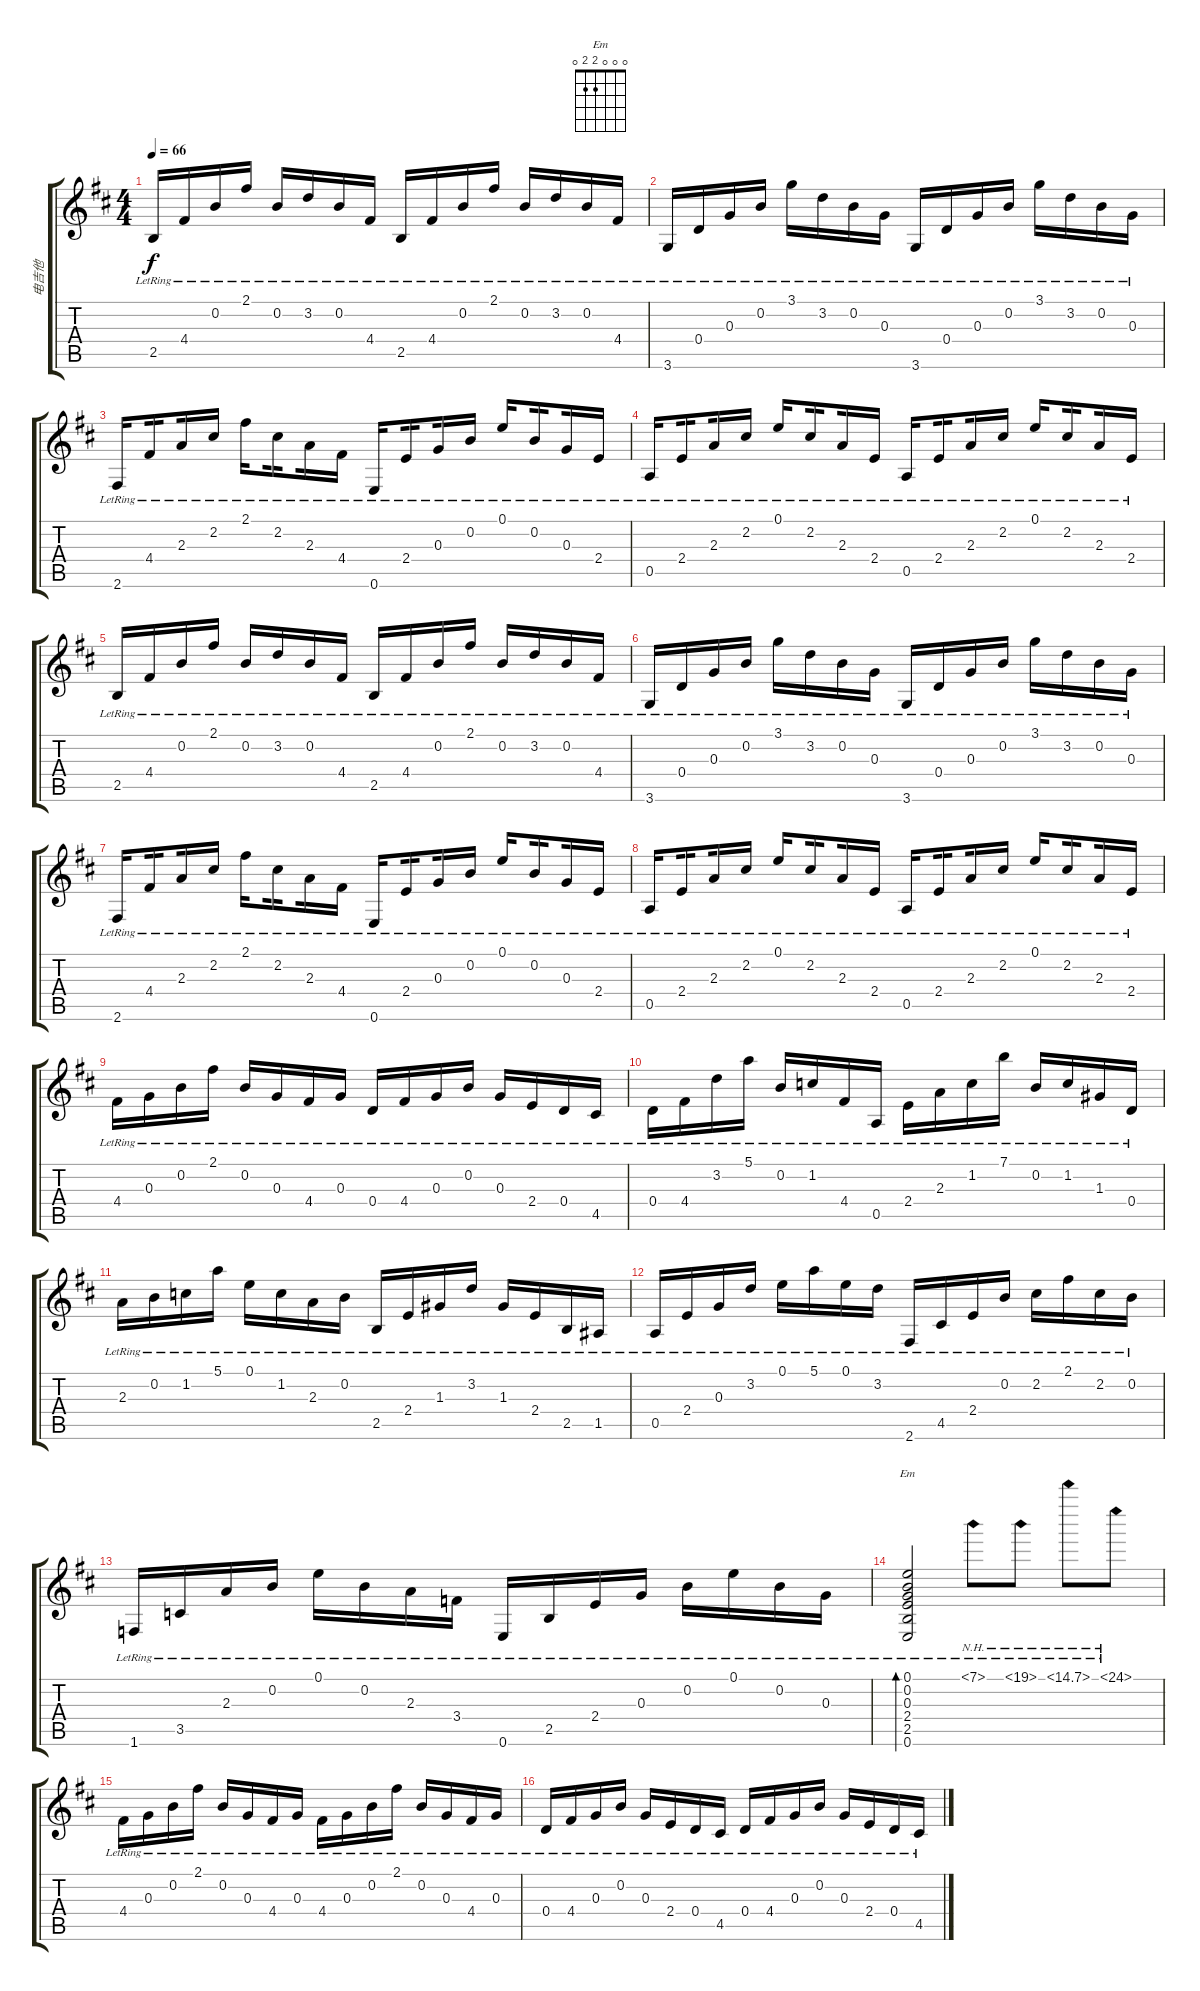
\track ("电吉他" "电吉他") {instrument electricguitarclean}
\staff {score tabs}
\tuning (E4 B3 G3 D3 A2 E2) {hide}
\chord ("Em" 0 0 0 2 2 0)
\ts (4 4)
\tempo 66
\clef g2
\ks d
2.5{lr}.16{dy f} 4.4{lr}.16 0.2{lr}.16 2.1{lr}.16 0.2{lr}.16 3.2{lr}.16 0.2{lr}.16 4.4{lr}.16 2.5{lr}.16 4.4{lr}.16 0.2{lr}.16 2.1{lr}.16 0.2{lr}.16 3.2{lr}.16 0.2{lr}.16 4.4{lr}.16 |
3.6{lr}.16 0.4{lr}.16 0.3{lr}.16 0.2{lr}.16 3.1{lr}.16 3.2{lr}.16 0.2{lr}.16 0.3{lr}.16 3.6{lr}.16 0.4{lr}.16 0.3{lr}.16 0.2{lr}.16 3.1{lr}.16 3.2{lr}.16 0.2{lr}.16 0.3{lr}.16 |
2.6{lr}.16{beam splitsecondary} 4.4{lr}.16{beam splitsecondary} 2.3{lr}.16 2.2{lr}.16 2.1{lr}.16{beam splitsecondary} 2.2{lr}.16{beam splitsecondary} 2.3{lr}.16 4.4{lr}.16 0.6{lr}.16{beam splitsecondary} 2.4{lr}.16{beam splitsecondary} 0.3{lr}.16 0.2{lr}.16 0.1{lr}.16{beam splitsecondary} 0.2{lr}.16{beam splitsecondary} 0.3{lr}.16{txt ""} 2.4{lr}.16 |
0.5{lr}.16{beam splitsecondary} 2.4{lr}.16{beam splitsecondary} 2.3{lr}.16 2.2{lr}.16 0.1{lr}.16{beam splitsecondary} 2.2{lr}.16{beam splitsecondary} 2.3{lr}.16 2.4{lr}.16 0.5{lr}.16{beam splitsecondary} 2.4{lr}.16{beam splitsecondary} 2.3{lr}.16 2.2{lr}.16 0.1{lr}.16{beam splitsecondary} 2.2{lr}.16{beam splitsecondary} 2.3{lr}.16 2.4{lr}.16 |
2.5{lr}.16 4.4{lr}.16 0.2{lr}.16 2.1{lr}.16 0.2{lr}.16 3.2{lr}.16 0.2{lr}.16 4.4{lr}.16 2.5{lr}.16 4.4{lr}.16 0.2{lr}.16 2.1{lr}.16 0.2{lr}.16 3.2{lr}.16 0.2{lr}.16 4.4{lr}.16 |
3.6{lr}.16 0.4{lr}.16 0.3{lr}.16 0.2{lr}.16 3.1{lr}.16 3.2{lr}.16 0.2{lr}.16 0.3{lr}.16 3.6{lr}.16 0.4{lr}.16 0.3{lr}.16 0.2{lr}.16 3.1{lr}.16 3.2{lr}.16 0.2{lr}.16 0.3{lr}.16 |
2.6{lr}.16{beam splitsecondary} 4.4{lr}.16{beam splitsecondary} 2.3{lr}.16 2.2{lr}.16 2.1{lr}.16{beam splitsecondary} 2.2{lr}.16{beam splitsecondary} 2.3{lr}.16 4.4{lr}.16 0.6{lr}.16{beam splitsecondary} 2.4{lr}.16{beam splitsecondary} 0.3{lr}.16 0.2{lr}.16 0.1{lr}.16{beam splitsecondary} 0.2{lr}.16{beam splitsecondary} 0.3{lr}.16 2.4{lr}.16 |
0.5{lr}.16{beam splitsecondary} 2.4{lr}.16{beam splitsecondary} 2.3{lr}.16 2.2{lr}.16 0.1{lr}.16{beam splitsecondary} 2.2{lr}.16{beam splitsecondary} 2.3{lr}.16 2.4{lr}.16 0.5{lr}.16{beam splitsecondary} 2.4{lr}.16{beam splitsecondary} 2.3{lr}.16 2.2{lr}.16 0.1{lr}.16{beam splitsecondary} 2.2{lr}.16{beam splitsecondary} 2.3{lr}.16 2.4{lr}.16 |
4.4{lr}.16 0.3{lr}.16 0.2{lr}.16 2.1{lr}.16 0.2{lr}.16 0.3{lr}.16 4.4{lr}.16 0.3{lr}.16 0.4{lr}.16 4.4{lr}.16 0.3{lr}.16 0.2{lr}.16 0.3{lr}.16 2.4{lr}.16 0.4{lr}.16 4.5{lr}.16 |
0.4{lr}.16 4.4{lr}.16 3.2{lr}.16 5.1{lr}.16 0.2{lr}.16 1.2{lr}.16 4.4{lr}.16 0.5{lr}.16 2.4{lr}.16 2.3{lr}.16 1.2{lr}.16 7.1{lr}.16 0.2{lr}.16 1.2{lr}.16 1.3{lr}.16 0.4{lr}.16 |
2.3{lr}.16 0.2{lr}.16 1.2{lr}.16 5.1{lr}.16 0.1{lr}.16 1.2{lr}.16 2.3{lr}.16 0.2{lr}.16 2.5{lr}.16 2.4{lr}.16 1.3{lr}.16 3.2{lr}.16 1.3{lr}.16 2.4{lr}.16 2.5{lr}.16 1.5{lr}.16 |
0.5{lr}.16 2.4{lr}.16 0.3{lr}.16 3.2{lr}.16 0.1{lr}.16 5.1{lr}.16 0.1{lr}.16 3.2{lr}.16 2.6{lr}.16 4.5{lr}.16 2.4{lr}.16 0.2{lr}.16 2.2{lr}.16 2.1{lr}.16 2.2{lr}.16 0.2{lr}.16 |
1.6{lr}.16 3.5{lr}.16 2.3{lr}.16 0.2{lr}.16 0.1{lr}.16 0.2{lr}.16 2.3{lr}.16 3.4{lr}.16 0.6{lr}.16 2.5{lr}.16 2.4{lr}.16 0.3{lr}.16 0.2{lr}.16 0.1{lr}.16 0.2{lr}.16 0.3{lr}.16 |
(0.1{lr} 0.2{lr} 0.3{lr} 2.4{lr} 2.5{lr} 0.6{lr}).2{bd 120 ch "Em"} 7.1{nh lr}.8 19.1{nh lr}.8 14.1{nh lr}.8 24.1{nh lr}.8 |
4.4{lr}.16 0.3{lr}.16 0.2{lr}.16 2.1{lr}.16 0.2{lr}.16 0.3{lr}.16 4.4{lr}.16 0.3{lr}.16 4.4{lr}.16 0.3{lr}.16 0.2{lr}.16 2.1{lr}.16 0.2{lr}.16 0.3{lr}.16 4.4{lr}.16 0.3{lr}.16 |
0.4{lr}.16 4.4{lr}.16 0.3{lr}.16 0.2{lr}.16 0.3{lr}.16 2.4{lr}.16 0.4{lr}.16 4.5{lr}.16 0.4{lr}.16 4.4{lr}.16 0.3{lr}.16 0.2{lr}.16 0.3{lr}.16 2.4{lr}.16 0.4{lr}.16 4.5{lr}.16
